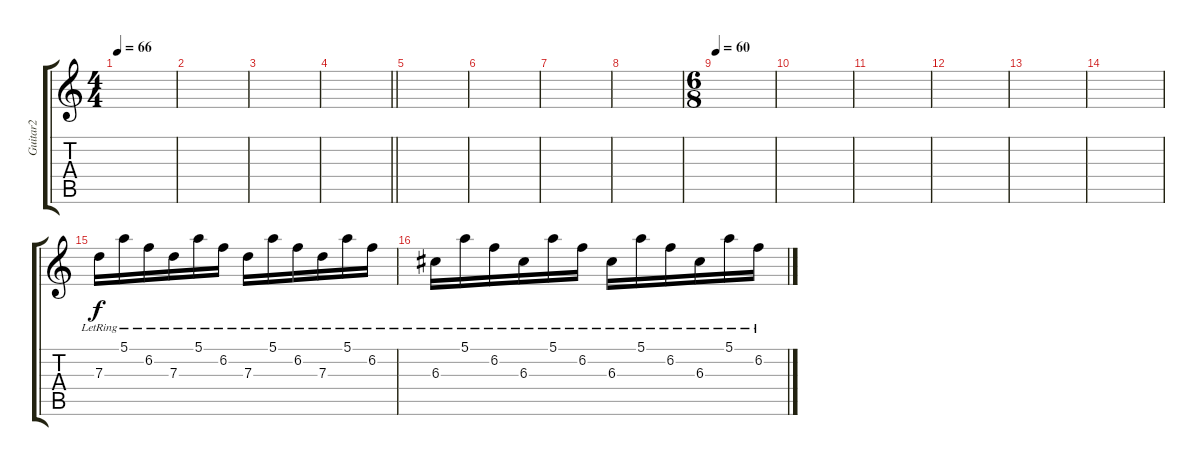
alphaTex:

\track ("Guitar2" "Guitar2") {instrument electricguitarclean}
\staff {score tabs}
\tuning (E4 B3 G3 D3 A2 E2) {hide}
\ts (4 4)
\tempo 66
\clef g2
\ks c
|
|
|
\barLineRight lightlight
|
|
|
|
|
\ts (6 8)
\tempo 60
|
|
|
|
|
|
7.3{lr}.16 5.1{lr}.16 6.2{lr}.16 7.3{lr}.16 5.1{lr}.16 6.2{lr}.16 7.3{lr}.16 5.1{lr}.16 6.2{lr}.16 7.3{lr}.16 5.1{lr}.16 6.2{lr}.16 |
6.3{lr}.16 5.1{lr}.16 6.2{lr}.16 6.3{lr}.16 5.1{lr}.16 6.2{lr}.16 6.3{lr}.16 5.1{lr}.16 6.2{lr}.16 6.3{lr}.16 5.1{lr}.16 6.2{lr}.16
